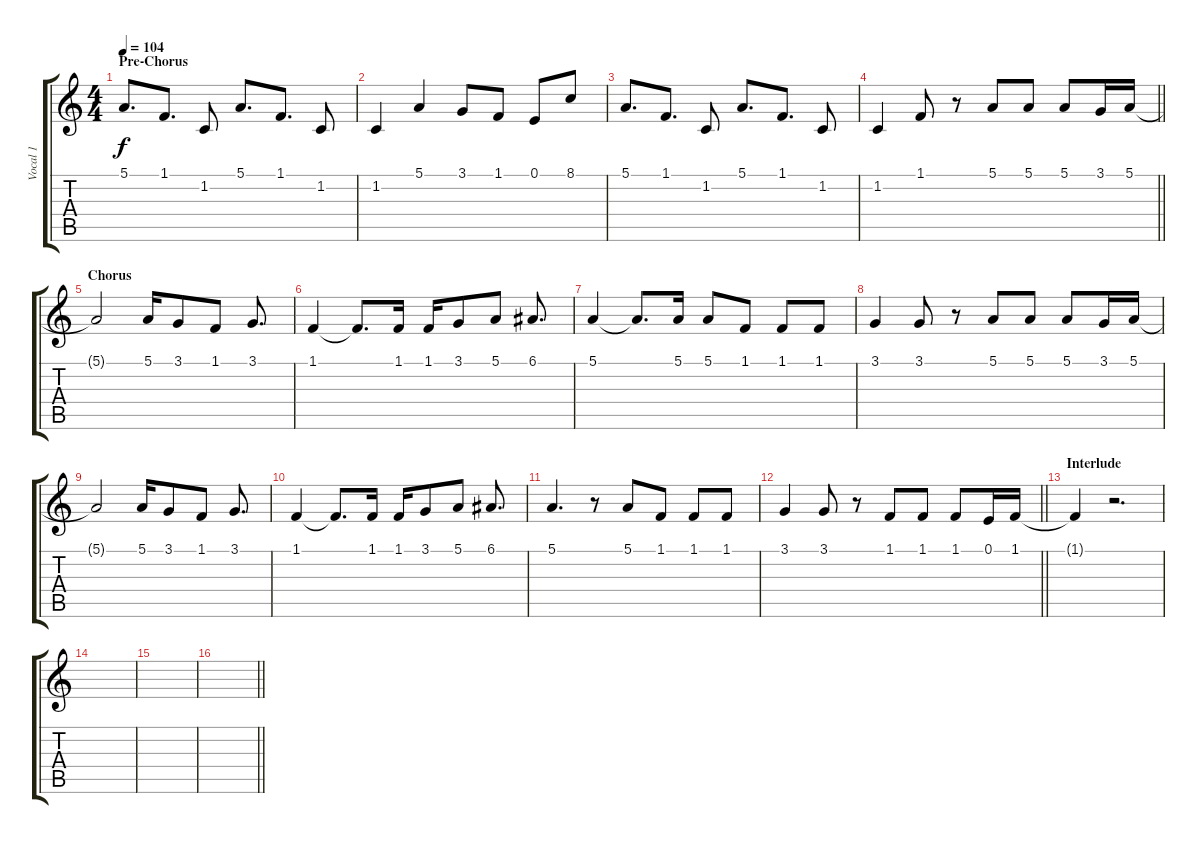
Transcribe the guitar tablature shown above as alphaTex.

\track ("Vocal 1" "Vocal 1") {instrument lead2sawtooth}
\staff {score tabs}
\tuning (E4 B3 G3 D3 A2 E2) {hide}
\ts (4 4)
\section ("" "Pre-Chorus")
\tempo 104
\clef g2
\ks c
5.1.8{d dy f} 1.1.8{d} 1.2.8 5.1.8{d} 1.1.8{d} 1.2.8 |
1.2.4 5.1.4 3.1.8 1.1.8 0.1.8 8.1.8 |
5.1.8{d} 1.1.8{d} 1.2.8 5.1.8{d} 1.1.8{d} 1.2.8 |
\barLineRight lightlight
1.2.4 1.1.8 r.8 5.1.8 5.1.8 5.1.8 3.1.16 5.1.16 |
\section ("" "Chorus")
5.1{t}.2 5.1.16 3.1.8 1.1.8 3.1.8{d} |
1.1.4 1.1{t}.8{d} 1.1.16 1.1.16 3.1.8 5.1.8 6.1.8{d} |
5.1.4 5.1{t}.8{d} 5.1.16 5.1.8 1.1.8 1.1.8 1.1.8 |
3.1.4 3.1.8 r.8 5.1.8 5.1.8 5.1.8 3.1.16 5.1.16 |
5.1{t}.2 5.1.16 3.1.8 1.1.8 3.1.8{d} |
1.1.4 1.1{t}.8{d} 1.1.16 1.1.16 3.1.8 5.1.8 6.1.8{d} |
5.1.4{d} r.8 5.1.8 1.1.8 1.1.8 1.1.8 |
\barLineRight lightlight
3.1.4 3.1.8 r.8 1.1.8 1.1.8 1.1.8 0.1.16 1.1.16 |
\section ("" "Interlude")
1.1{t}.4 r.2{d} |
|
|
\barLineRight lightlight
